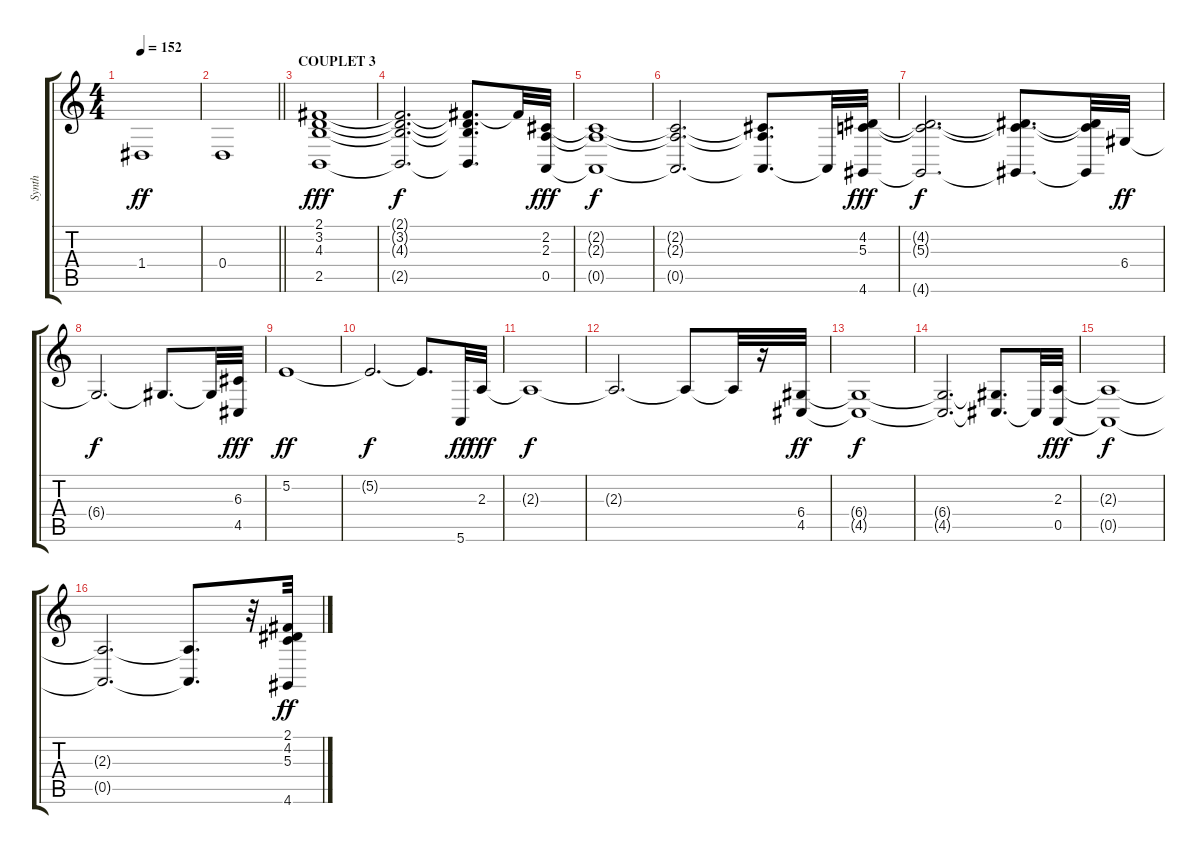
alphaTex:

\track ("Synth" "Synth") {instrument pad2warm}
\staff {score tabs}
\tuning (E4 B3 G3 D3 A2 E2) {hide}
\ts (4 4)
\tempo 152
\clef g2
\ks c
1.4.1{dy ff} |
\barLineRight lightlight
0.4.1 |
\section ("" "COUPLET 3")
(2.1 3.2 4.3 2.5).1{dy fff} |
(2.1{t} 3.2{t} 4.3{t} 2.5{t}).2{d dy f} (2.1{t} 3.2{t} 4.3{t} 2.5{t}).8{d} 2.1{t}.32 (2.2 2.3 0.5).32{dy fff} |
(2.2{t} 2.3{t} 0.5{t}).1{dy f} |
(2.2{t} 2.3{t} 0.5{t}).2{d} (2.2{t} 2.3{t} 0.5{t}).8{d} 0.5{t}.32 (4.2 5.3 4.6).32{dy fff} |
(4.2{t} 5.3{t} 4.6{t}).2{d dy f} (4.2{t} 5.3{t} 4.6{t}).8{d} (4.2{t} 5.3{t} 4.6{t}).32 6.4.32{dy ff} |
6.4{t}.2{d dy f} 6.4{t}.8{d} 6.4{t}.32 (6.3 4.5).32{dy fff} |
5.2.1{dy ff} |
5.2{t}.2{d dy f} 5.2{t}.8{d} 5.6.32{dy ff} 2.3.32{dy fff} |
2.3{t}.1{dy f} |
2.3{t}.2{d} 2.3{t}.8 2.3{t}.32 r.16 (6.4 4.5).32{dy ff} |
(6.4{t} 4.5{t}).1{dy f} |
(6.4{t} 4.5{t}).2{d} (6.4{t} 4.5{t}).8{d} 4.5{t}.32 (2.3 0.5).32{dy fff} |
(2.3{t} 0.5{t}).1{dy f} |
(2.3{t} 0.5{t}).2{d} (2.3{t} 0.5{t}).8{d} r.32 (2.1 4.2 5.3 4.6).32{dy ff}
